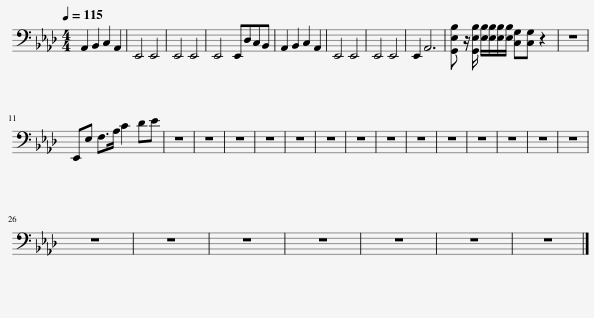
X:1
L:1/8
Q:1/4=115
M:4/4
I:linebreak $
K:Ab
V:1 bass
V:1
 A,,2 B,,2 C,2 A,,2 | E,,4 E,,4 | E,,4 E,,4 | E,,4 E,,D,C,B,, | A,,2 B,,2 C,2 A,,2 | %5
 E,,4 E,,4 | E,,4 E,,4 | E,,2 A,,6 | [G,,E,B,] z/ [G,,E,B,]/ [E,B,]/[E,B,]/[E,B,]/[E,B,]/ [C,G,][C,G,] z2 | z8 |$ %10
 E,,E, F,>A, C2 DE | z8 | z8 | z8 | z8 | %15
 z8 | z8 | z8 | z8 | z8 | %20
 z8 | z8 | z8 | z8 | z8 |$ %25
 z8 | z8 | z8 | z8 | z8 | %30
 z8 | z8 |] %32
